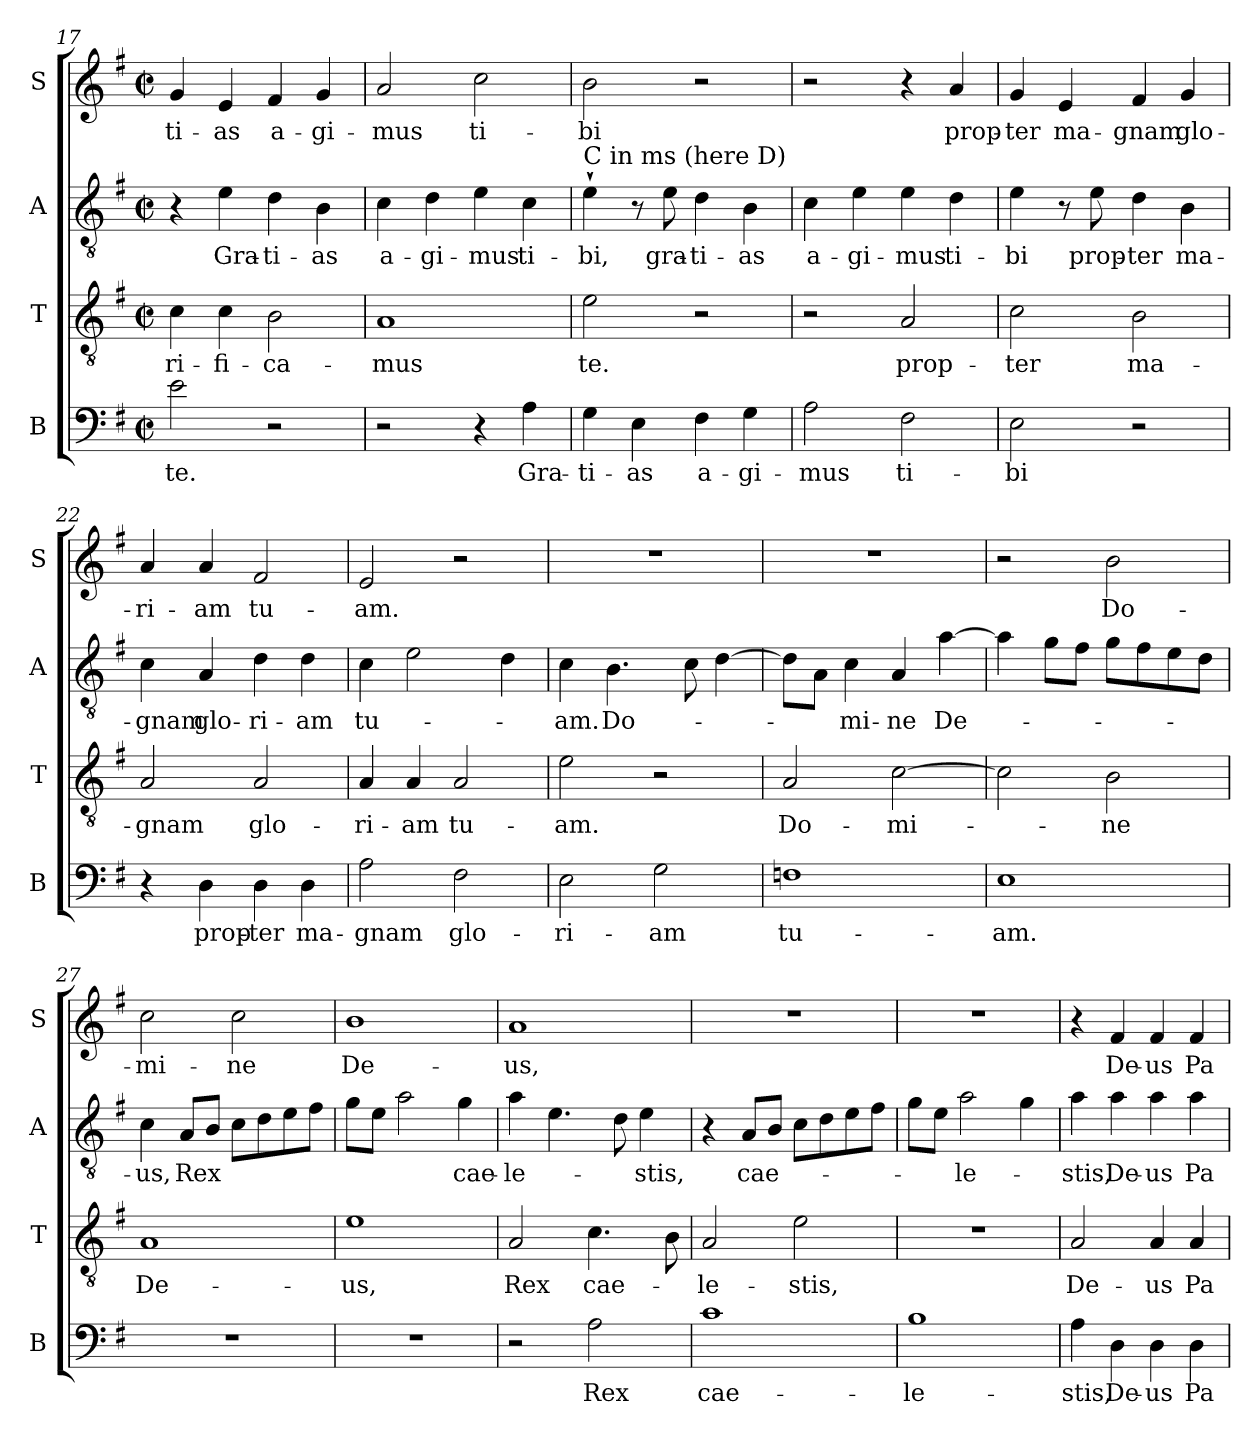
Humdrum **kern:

**kern	**text	**kern	**text	**kern	**text	**kern	**text
*part4	*part4	*part3	*part3	*part2	*part2	*part1	*part1
*staff4	*staff4	*staff3	*staff3	*staff2	*staff2	*staff1	*staff1
*I"B	*	*I"T	*	*I"A	*	*I"S	*
*I'B	*	*I'T	*	*I'A	*	*I'S	*
*clefF4	*	*clefGv2	*	*clefGv2	*	*clefG2	*
*k[f#]	*	*k[f#]	*	*k[f#]	*	*k[f#]	*
*M2/2	*	*M2/2	*	*M2/2	*	*M2/2	*
*met(c|)	*	*met(c|)	*	*met(c|)	*	*met(c|)	*
=17	=17	=17	=17	=17	=17	=17	=17
2e\	te.	4c\	-ri-	4r	.	4g/	-ti-
.	.	4c\	-fi-	4e\	Gra-	4e/	-as
2r	.	2B\	-ca-	4d\	-ti-	4f#/	a-
.	.	.	.	4B\	-as	4g/	-gi-
=18	=18	=18	=18	=18	=18	=18	=18
2r	.	1A	-mus	4c\	a-	2a/	-mus
.	.	.	.	4d\	-gi-	.	.
4r	.	.	.	4e\	-mus	2cc\	ti-
4A\	Gra-	.	.	4c\	ti-	.	.
=19	=19	=19	=19	=19	=19	=19	=19
!	!	!	!	!LO:TX:a:t=C in ms (here D)	!	!	!
4G\	-ti-	2e\	te.	4e`\	-bi,	2b\	-bi
4E\	-as	.	.	8r	.	.	.
.	.	.	.	8e\	gra-	.	.
4F#\	a-	2r	.	4d\	-ti-	2r	.
4G\	-gi-	.	.	4B\	-as	.	.
=20	=20	=20	=20	=20	=20	=20	=20
2A\	-mus	2r	.	4c\	a-	2r	.
.	.	.	.	4e\	-gi-	.	.
2F#\	ti-	2A/	prop-	4e\	-mus	4r	.
.	.	.	.	4d\	ti-	4a/	prop-
=21	=21	=21	=21	=21	=21	=21	=21
2E\	-bi	2c\	-ter	4e\	-bi	4g/	-ter
.	.	.	.	8r	.	4e/	ma-
.	.	.	.	8e\	prop-	.	.
2r	.	2B\	ma-	4d\	-ter	4f#/	-gnam
.	.	.	.	4B\	ma-	4g/	glo-
=22	=22	=22	=22	=22	=22	=22	=22
4r	.	2A/	-gnam	4c\	-gnam	4a/	-ri-
4D\	prop-	.	.	4A/	glo-	4a/	-am
4D\	-ter	2A/	glo-	4d\	-ri-	2f#/	tu-
4D\	ma-	.	.	4d\	-am	.	.
=23	=23	=23	=23	=23	=23	=23	=23
2A\	-gnam	4A/	-ri-	4c\	tu-	2e/	-am.
.	.	4A/	-am	2e\	.	.	.
2F#\	glo-	2A/	tu-	.	.	2r	.
.	.	.	.	4d\	.	.	.
=24	=24	=24	=24	=24	=24	=24	=24
2E\	-ri-	2e\	-am.	4c\	-am.	1r	.
.	.	.	.	4.B\	Do-	.	.
2G\	-am	2r	.	.	.	.	.
.	.	.	.	8c\	.	.	.
.	.	.	.	[4d\	.	.	.
=25	=25	=25	=25	=25	=25	=25	=25
1Fn	tu-	2A/	Do-	8d\L]	.	1r	.
.	.	.	.	8A\J	.	.	.
.	.	.	.	4c\	-mi-	.	.
.	.	[2c\	-mi-	4A/	-ne	.	.
.	.	.	.	[4a\	De-	.	.
=26	=26	=26	=26	=26	=26	=26	=26
1E	-am.	2c\]	.	4a\]	.	2r	.
.	.	.	.	8g\L	.	.	.
.	.	.	.	8f#\J	.	.	.
.	.	2B\	-ne	8g\L	.	2b\	Do-
.	.	.	.	8f#\	.	.	.
.	.	.	.	8e\	.	.	.
.	.	.	.	8d\J	.	.	.
=27	=27	=27	=27	=27	=27	=27	=27
1r	.	1A	De-	4c\	-us,	2cc\	-mi-
.	.	.	.	8A/L	Rex	.	.
.	.	.	.	8B/J	.	.	.
.	.	.	.	8c\L	.	2cc\	-ne
.	.	.	.	8d\	.	.	.
.	.	.	.	8e\	.	.	.
.	.	.	.	8f#\J	.	.	.
=28	=28	=28	=28	=28	=28	=28	=28
1r	.	1e	-us,	8g\L	.	1b	De-
.	.	.	.	8e\J	.	.	.
.	.	.	.	2a\	.	.	.
.	.	.	.	4g\	cae-	.	.
=29	=29	=29	=29	=29	=29	=29	=29
2r	.	2A/	Rex	4a\	-le-	1a	-us,
.	.	.	.	4.e\	.	.	.
2A\	Rex	4.c\	cae-	.	.	.	.
.	.	.	.	8d\	.	.	.
.	.	.	.	4e\	-stis,	.	.
.	.	8B\	.	.	.	.	.
=30	=30	=30	=30	=30	=30	=30	=30
1c	cae-	2A/	-le-	4r	.	1r	.
.	.	.	.	8A/L	cae-	.	.
.	.	.	.	8B/J	.	.	.
.	.	2e\	-stis,	8c\L	.	.	.
.	.	.	.	8d\	.	.	.
.	.	.	.	8e\	.	.	.
.	.	.	.	8f#\J	.	.	.
=31	=31	=31	=31	=31	=31	=31	=31
1B	-le-	1r	.	8g\L	.	1r	.
.	.	.	.	8e\J	.	.	.
.	.	.	.	2a\	-le-	.	.
.	.	.	.	4g\	.	.	.
=32	=32	=32	=32	=32	=32	=32	=32
4A\	-stis,	2A/	De-	4a\	-stis,	4r	.
4D\	De-	.	.	4a\	De-	4f#/	De-
4D\	-us	4A/	-us	4a\	-us	4f#/	-us
4D\	Pa-	4A/	Pa-	4a\	Pa-	4f#/	Pa-
=	=	=	=	=	=	=	=
*-	*-	*-	*-	*-	*-	*-	*-
